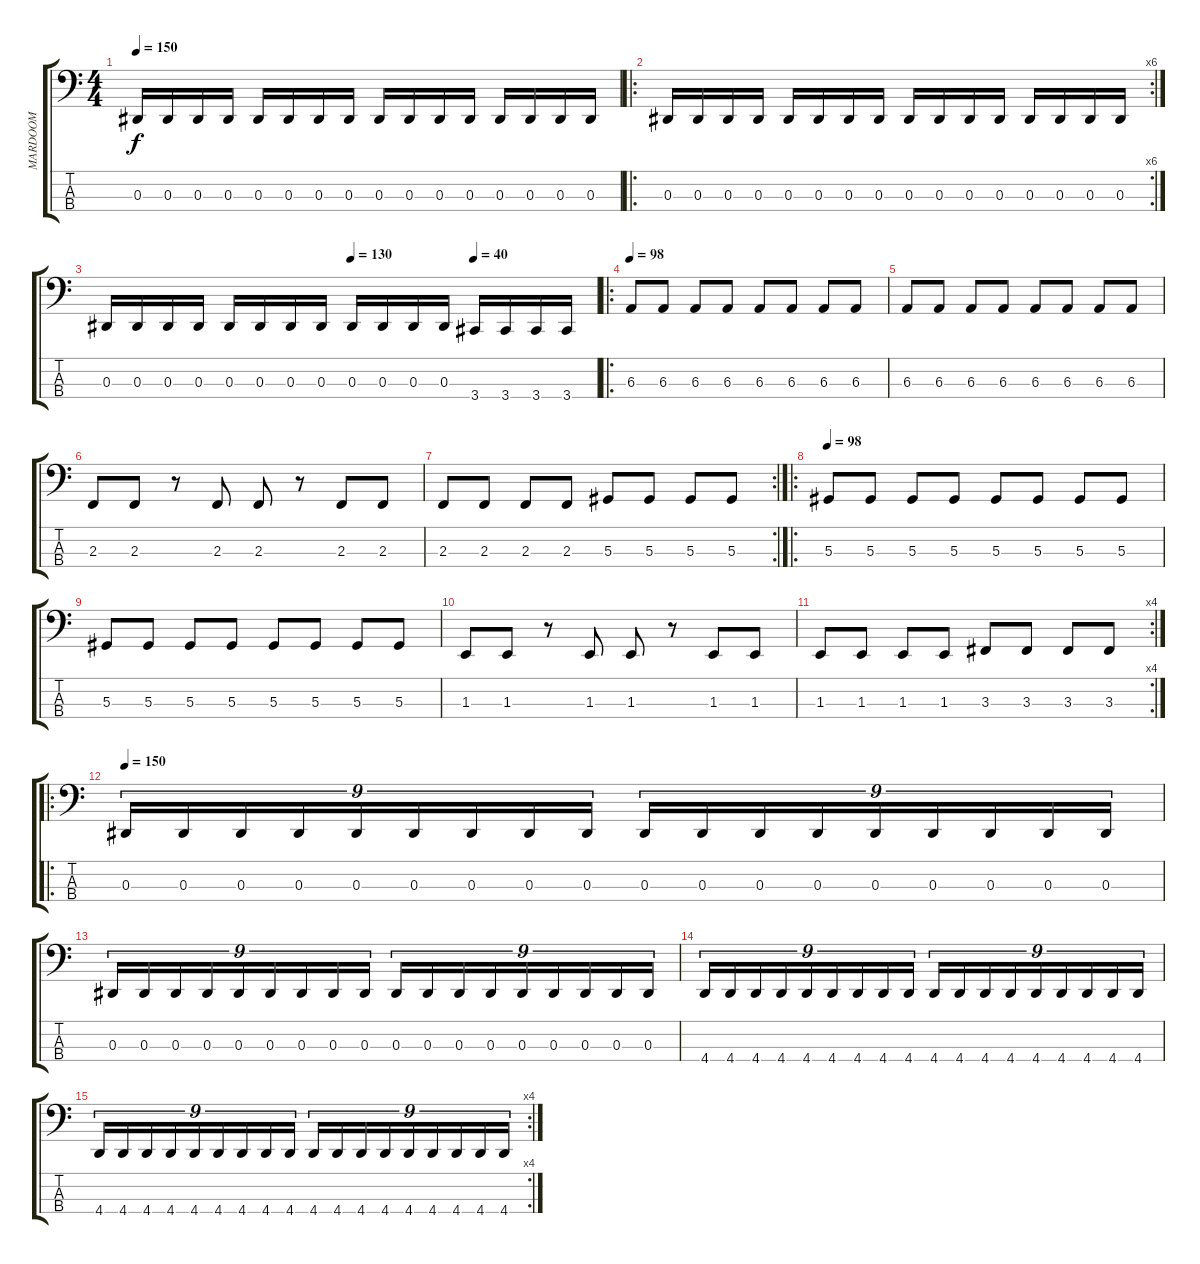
\track ("MARDOOM" "MARDOOM") {instrument electricbasspick}
\staff {score tabs}
\tuning (Db2 Ab1 Eb1 Bb0) {hide}
\ts (4 4)
\tempo 150
\clef f4
\ks c
0.3.16{dy f} 0.3.16 0.3.16 0.3.16 0.3.16 0.3.16 0.3.16 0.3.16 0.3.16 0.3.16 0.3.16 0.3.16 0.3.16 0.3.16 0.3.16 0.3.16 |
\ro
\rc 6
0.3.16 0.3.16 0.3.16 0.3.16 0.3.16 0.3.16 0.3.16 0.3.16 0.3.16 0.3.16 0.3.16 0.3.16 0.3.16 0.3.16 0.3.16 0.3.16 |
\tempo (40 0.75)
\tempo (130 0.5)
0.3.16 0.3.16 0.3.16 0.3.16 0.3.16 0.3.16 0.3.16 0.3.16 0.3.16 0.3.16 0.3.16 0.3.16 3.4.16 3.4.16 3.4.16 3.4.16 |
\ro
\tempo 98
6.3.8 6.3.8 6.3.8 6.3.8 6.3.8 6.3.8 6.3.8 6.3.8 |
6.3.8 6.3.8 6.3.8 6.3.8 6.3.8 6.3.8 6.3.8 6.3.8 |
2.3.8 2.3.8 r.8 2.3.8 2.3.8 r.8 2.3.8 2.3.8 |
\rc 2
2.3.8 2.3.8 2.3.8 2.3.8 5.3.8 5.3.8 5.3.8 5.3.8 |
\ro
\tempo 98
5.3.8 5.3.8 5.3.8 5.3.8 5.3.8 5.3.8 5.3.8 5.3.8 |
5.3.8 5.3.8 5.3.8 5.3.8 5.3.8 5.3.8 5.3.8 5.3.8 |
1.3.8 1.3.8 r.8 1.3.8 1.3.8 r.8 1.3.8 1.3.8 |
\rc 4
1.3.8 1.3.8 1.3.8 1.3.8 3.3.8 3.3.8 3.3.8 3.3.8 |
\ro
\tempo 150
0.3.16{tu (9 8)} 0.3.16{tu (9 8)} 0.3.16{tu (9 8)} 0.3.16{tu (9 8)} 0.3.16{tu (9 8)} 0.3.16{tu (9 8)} 0.3.16{tu (9 8)} 0.3.16{tu (9 8)} 0.3.16{tu (9 8)} 0.3.16{tu (9 8)} 0.3.16{tu (9 8)} 0.3.16{tu (9 8)} 0.3.16{tu (9 8)} 0.3.16{tu (9 8)} 0.3.16{tu (9 8)} 0.3.16{tu (9 8)} 0.3.16{tu (9 8)} 0.3.16{tu (9 8)} |
0.3.16{tu (9 8)} 0.3.16{tu (9 8)} 0.3.16{tu (9 8)} 0.3.16{tu (9 8)} 0.3.16{tu (9 8)} 0.3.16{tu (9 8)} 0.3.16{tu (9 8)} 0.3.16{tu (9 8)} 0.3.16{tu (9 8)} 0.3.16{tu (9 8)} 0.3.16{tu (9 8)} 0.3.16{tu (9 8)} 0.3.16{tu (9 8)} 0.3.16{tu (9 8)} 0.3.16{tu (9 8)} 0.3.16{tu (9 8)} 0.3.16{tu (9 8)} 0.3.16{tu (9 8)} |
4.4.16{tu (9 8)} 4.4.16{tu (9 8)} 4.4.16{tu (9 8)} 4.4.16{tu (9 8)} 4.4.16{tu (9 8)} 4.4.16{tu (9 8)} 4.4.16{tu (9 8)} 4.4.16{tu (9 8)} 4.4.16{tu (9 8)} 4.4.16{tu (9 8)} 4.4.16{tu (9 8)} 4.4.16{tu (9 8)} 4.4.16{tu (9 8)} 4.4.16{tu (9 8)} 4.4.16{tu (9 8)} 4.4.16{tu (9 8)} 4.4.16{tu (9 8)} 4.4.16{tu (9 8)} |
\rc 4
4.4.16{tu (9 8)} 4.4.16{tu (9 8)} 4.4.16{tu (9 8)} 4.4.16{tu (9 8)} 4.4.16{tu (9 8)} 4.4.16{tu (9 8)} 4.4.16{tu (9 8)} 4.4.16{tu (9 8)} 4.4.16{tu (9 8)} 4.4.16{tu (9 8)} 4.4.16{tu (9 8)} 4.4.16{tu (9 8)} 4.4.16{tu (9 8)} 4.4.16{tu (9 8)} 4.4.16{tu (9 8)} 4.4.16{tu (9 8)} 4.4.16{tu (9 8)} 4.4.16{tu (9 8)}
